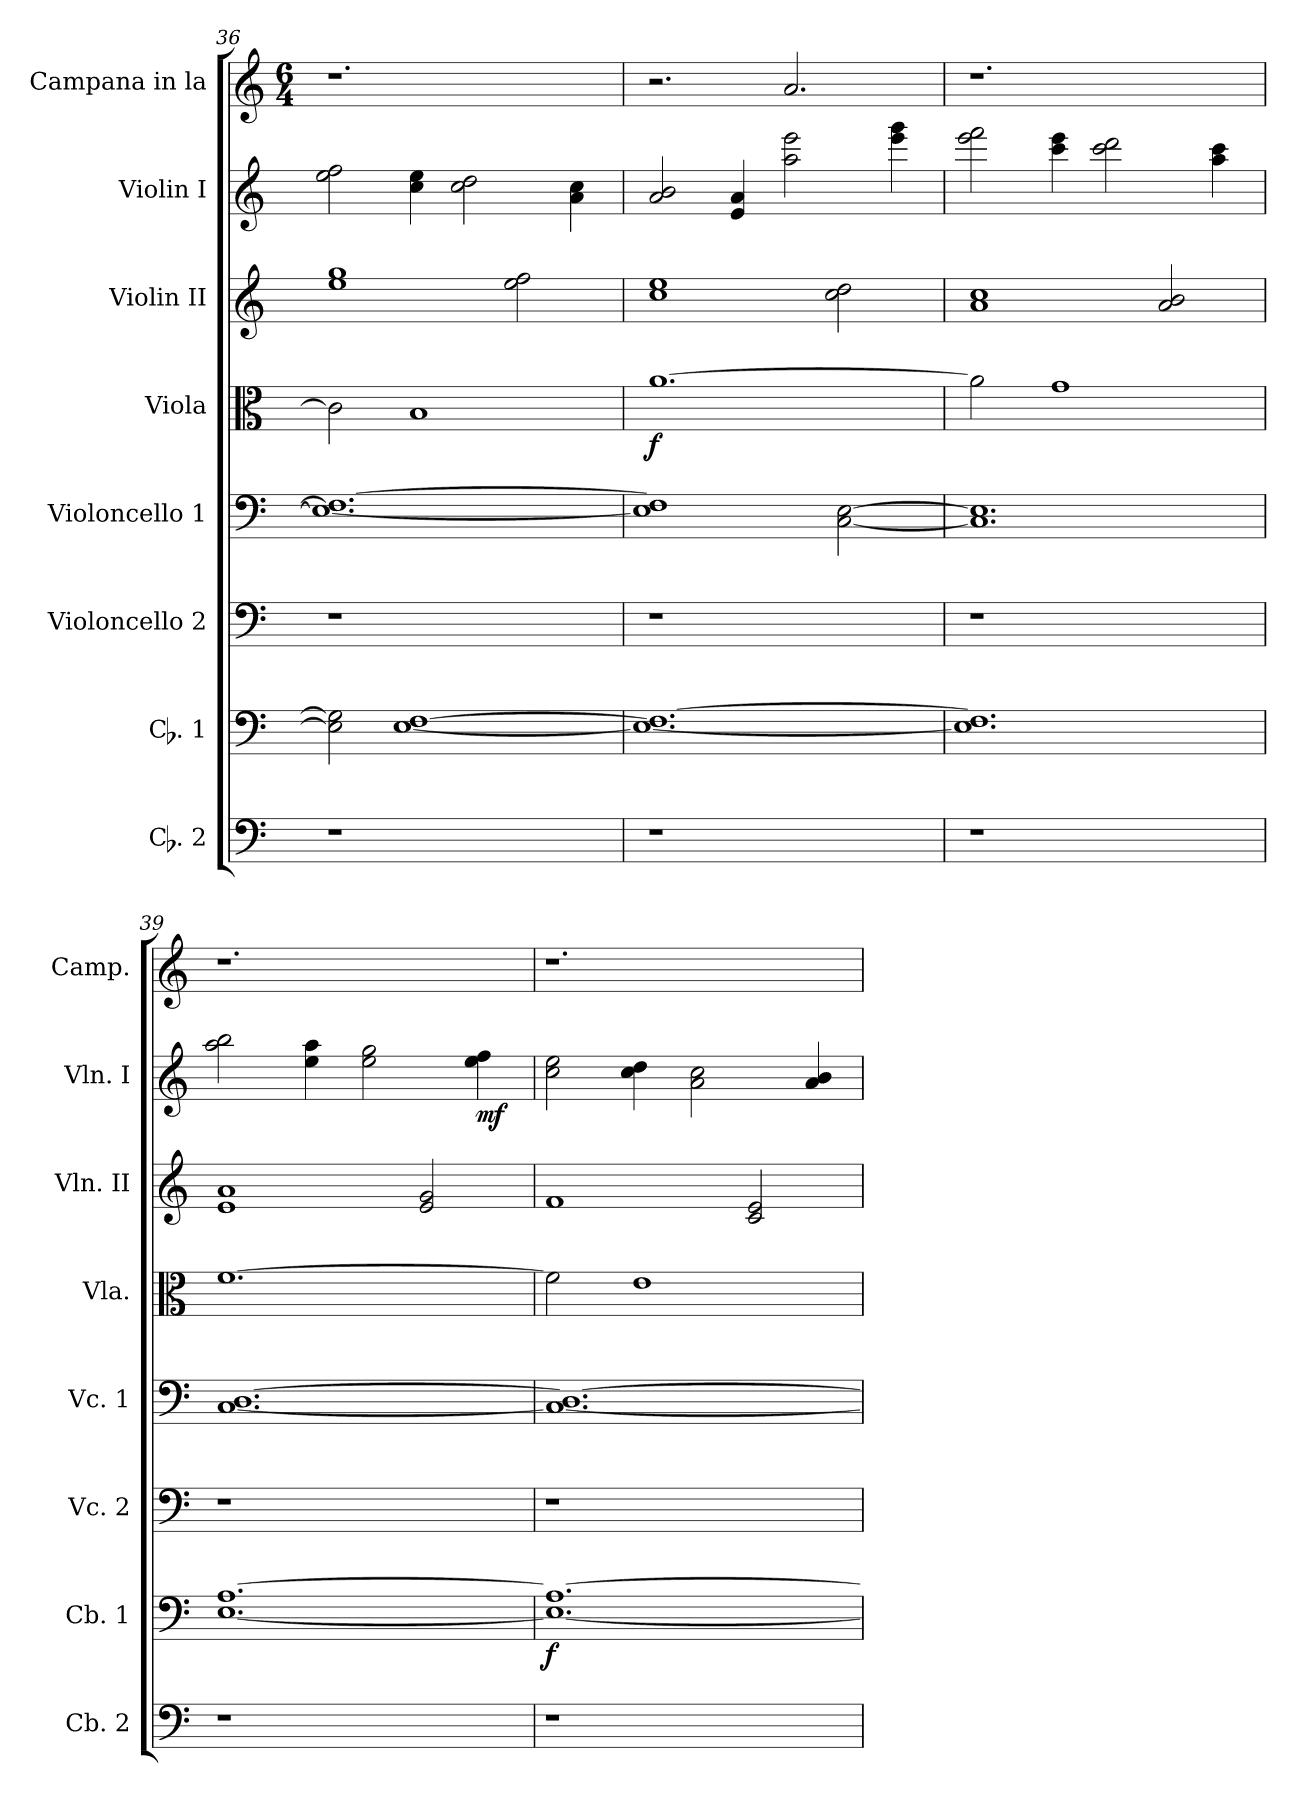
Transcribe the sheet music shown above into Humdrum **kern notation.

**kern	**kern	**dynam	**kern	**kern	**kern	**dynam	**kern	**kern	**dynam	**kern
*part8	*part7	*part7	*part6	*part5	*part4	*part4	*part3	*part2	*part2	*part1
*staff8	*staff7	*staff7	*staff6	*staff5	*staff4	*staff4	*staff3	*staff2	*staff2	*staff1
*I"Cb. 2	*I"Cb. 1	*	*I"Violoncello 2	*I"Violoncello 1	*I"Viola	*	*I"Violin II	*I"Violin I	*	*I"Campana in la
*I'Cb. 2	*I'Cb. 1	*	*I'Vc. 2	*I'Vc. 1	*I'Vla.	*	*I'Vln. II	*I'Vln. I	*	*I'Camp.
*clefF4	*clefF4	*	*clefF4	*clefF4	*clefC3	*	*clefG2	*clefG2	*	*clefG2
*ITrd7c12	*ITrd7c12	*	*	*	*	*	*	*	*	*
*k[]	*k[]	*	*k[]	*k[]	*k[]	*	*k[]	*k[]	*	*k[]
*C:	*C:	*	*C:	*C:	*C:	*	*C:	*C:	*	*C:
*	*	*	*	*	*	*	*	*	*	*M6/4
=36	=36	=36	=36	=36	=36	=36	=36	=36	=36	=36
1r	2GG\] 2EE\]	.	1r	1.F_> 1.E_<	2c\]	.	1gg 1ee	2ff\ 2ee\	.	1.r
.	[>1FF [<1EE	.	.	.	1B	.	.	4ee\ 4cc\	.	.
.	.	.	.	.	.	.	.	2dd\ 2cc\	.	.
2ryy	.	.	2ryy	.	.	.	2ff\ 2ee\	.	.	.
.	.	.	.	.	.	.	.	4cc\ 4a\	.	.
=37	=37	=37	=37	=37	=37	=37	=37	=37	=37	=37
!	!	!	!	!	!	!LO:DY:b	!	!	!	!
1r	1.FF_> 1.EE_<	.	1r	1F] 1E]	[>1.a	f	1ee 1cc	2b/ 2a/	.	2.r
.	.	.	.	.	.	.	.	4a/ 4e/	.	.
.	.	.	.	.	.	.	.	2eee\ 2aa\	.	2.a/
2ryy	.	.	2ryy	[>2E\ [<2C\	.	.	2dd\ 2cc\	.	.	.
.	.	.	.	.	.	.	.	4ggg\ 4eee\	.	.
!!LO:PB:g=z
=38	=38	=38	=38	=38	=38	=38	=38	=38	=38	=38
1r	1.FF] 1.EE]	.	1r	1.E] 1.C]	2a\]	.	1cc 1a	2fff\ 2eee\	.	1.r
.	.	.	.	.	1g	.	.	4eee\ 4ccc\	.	.
.	.	.	.	.	.	.	.	2ddd\ 2ccc\	.	.
2ryy	.	.	2ryy	.	.	.	2b/ 2a/	.	.	.
.	.	.	.	.	.	.	.	4ccc\ 4aa\	.	.
=39	=39	=39	=39	=39	=39	=39	=39	=39	=39	=39
1r	[>1.AA [<1.EE	.	1r	[>1.D [<1.C	[>1.f	.	1a 1e	2bb\ 2aa\	.	1.r
.	.	.	.	.	.	.	.	4aa\ 4ee\	.	.
.	.	.	.	.	.	.	.	2gg\ 2ee\	.	.
2ryy	.	.	2ryy	.	.	.	2g/ 2e/	.	.	.
!	!	!	!	!	!	!	!	!	!LO:DY:b	!
.	.	.	.	.	.	.	.	4ff\ 4ee\	mf	.
=40	=40	=40	=40	=40	=40	=40	=40	=40	=40	=40
!	!	!LO:DY:b	!	!	!	!	!	!	!	!
1r	1.AA_> 1.EE_<	f	1r	1.D_> 1.C_<	2f\]	.	1f	2ee\ 2cc\	.	1.r
.	.	.	.	.	1e	.	.	4dd\ 4cc\	.	.
.	.	.	.	.	.	.	.	2cc\ 2a\	.	.
2ryy	.	.	2ryy	.	.	.	2e/ 2c/	.	.	.
.	.	.	.	.	.	.	.	4b/ 4a/	.	.
=	=	=	=	=	=	=	=	=	=	=
*-	*-	*-	*-	*-	*-	*-	*-	*-	*-	*-
